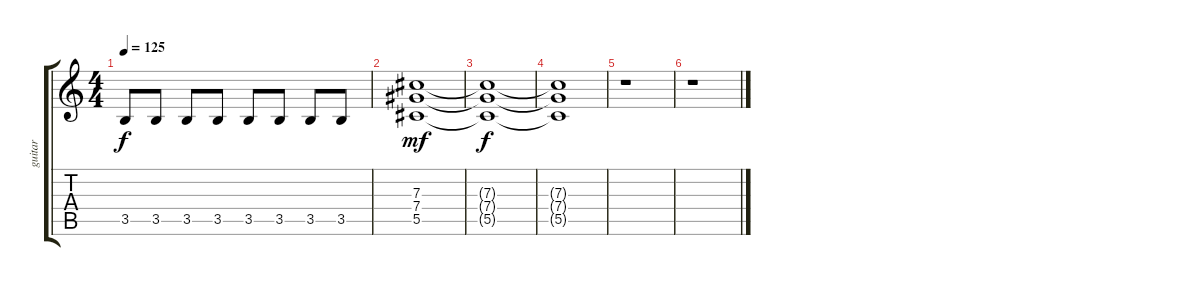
\track ("guitar" "guitar") {instrument distortionguitar}
\staff {score tabs}
\tuning (Eb4 Bb3 Gb3 Db3 Ab2 Eb2) {hide}
\ts (4 4)
\tempo 125
\clef g2
\ks c
3.5.8{dy f} 3.5.8 3.5.8 3.5.8 3.5.8 3.5.8 3.5.8 3.5.8 |
(7.3 7.4 5.5).1{dy mf} |
(7.3{t} 7.4{t} 5.5{t}).1{dy f volume 0} |
(7.3{t} 7.4{t} 5.5{t}).1 |
r.1 |
r.1
